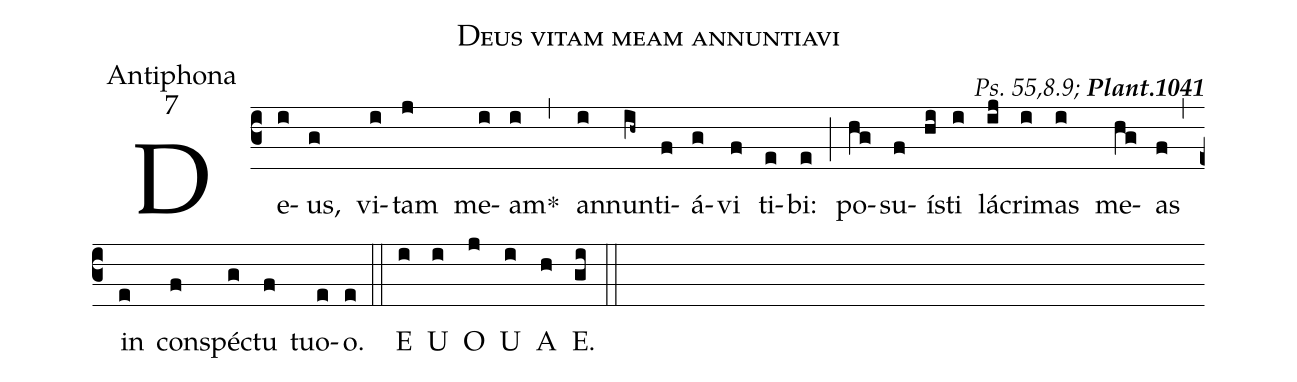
name:Deus vitam meam annuntiavi;
office-part:Antiphona;
mode:7;
commentary:{\itshape\mdseries Ps.\ 55,8.9;\/} {\bfseries Plant.1041};
%%
(c3) De(i)us,(g) vi(i)tam(j) me(i)am<sp>*</sp>(i) (,)
an(i)nun(ih~)ti(f)á(g)vi(f) ti(e)bi:(e) (;)
po(hg)su(f)í(hi)sti(i) lá(ij)cri(i)mas(i) me(hg)as(f) (,)
in(e) con(f)spé(g)ctu(f) tuo(e)o.(e)  (::)
<eu>  E(i) U(i) O(j) U(i) A(h) E.(gi) </eu> (::)
